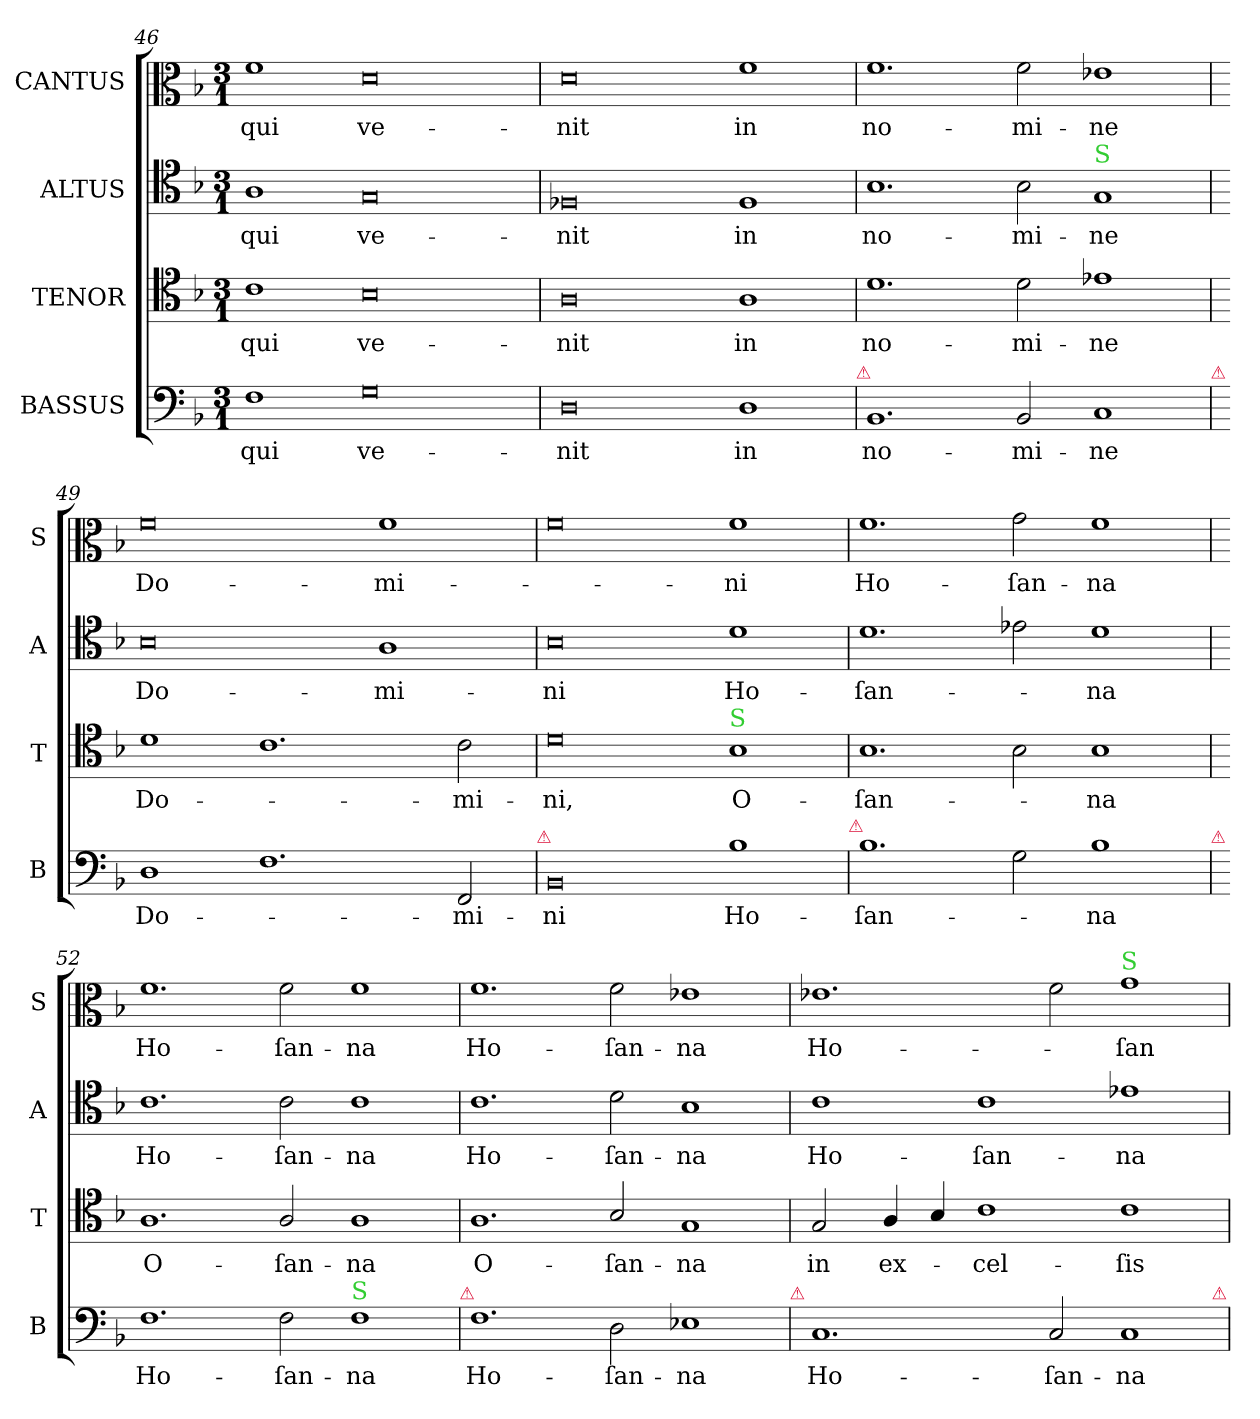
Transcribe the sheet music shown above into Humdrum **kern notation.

**kern	**text	**kern	**text	**kern	**text	**kern	**text
*part4	*part4	*part3	*part3	*part2	*part2	*part1	*part1
*staff4	*staff4	*staff3	*staff3	*staff2	*staff2	*staff1	*staff1
*I"BASSUS	*	*I"TENOR	*	*I"ALTUS	*	*I"CANTUS	*
*I'B	*	*I'T	*	*I'A	*	*I'S	*
*clefF4	*	*clefC4	*	*clefC4	*	*clefC3	*
*k[b-]	*	*k[b-]	*	*k[b-]	*	*k[b-]	*
*M3/1	*	*M3/1	*	*M3/1	*	*M3/1	*
=46	=46	=46	=46	=46	=46	=46	=46
1F	qui	1c	qui	1A	qui	1f	qui
0G	ve-	0B-	ve-	0G	ve-	0d	ve-
=47	=47	=47	=47	=47	=47	=47	=47
0D	-nit	0A	-nit	0F-X	-nit	0d	-nit
1D	in	1A	in	1F-	in	1f	in
!LO:TX:a:color=crimson:t=⚠	!	!	!	!	!	!	!
=48	=48	=48	=48	=48	=48	=48	=48
1.BB-	no-	1.d	no-	1.B-	no-	1.f	no-
2BB-/	-mi-	2d\	-mi-	2B-\	-mi-	2f\	-mi-
!	!	!	!	!LO:TX:a:color=limegreen:t=S	!	!	!
1C	-ne	1e-X	-ne	1G	-ne	1e-X	-ne
!LO:TX:a:color=crimson:t=⚠	!	!	!	!	!	!	!
=49	=49	=49	=49	=49	=49	=49	=49
1D	Do-	1d	Do-	0B-	Do-	0f	Do-
1.F	.	1.c	.	.	.	.	.
.	.	.	.	1A	-mi-	1f	-mi-
2FF/	-mi-	2c\	-mi-	.	.	.	.
!LO:TX:a:color=crimson:t=⚠	!	!	!	!	!	!	!
=50	=50	=50	=50	=50	=50	=50	=50
0BB-	-ni	0d	-ni,	0B-	-ni	0f	.
!	!	!LO:TX:a:color=limegreen:t=S	!	!	!	!	!
1B-	Ho-	1B-	O-	1d	Ho-	1f	-ni
!LO:TX:a:color=crimson:t=⚠	!	!	!	!	!	!	!
=51	=51	=51	=51	=51	=51	=51	=51
1.B-	-ſan-	1.B-	-ſan-	1.d	-ſan-	1.f	Ho-
2G\	.	2B-\	.	2e-X\	.	2g\	-ſan-
1B-	-na	1B-	-na	1d	-na	1f	-na
!LO:TX:a:color=crimson:t=⚠	!	!	!	!	!	!	!
=52	=52	=52	=52	=52	=52	=52	=52
!	!	!	!	!	!LO:LY:i	!	!LO:LY:i
1.F	Ho-	1.A	O-	1.c	Ho-	1.f	Ho-
!	!	!	!	!	!LO:LY:i	!	!LO:LY:i
2F\	-ſan-	2A/	-ſan-	2c\	-ſan-	2f\	-ſan-
!LO:TX:a:color=limegreen:t=S	!	!	!	!	!	!	!
!	!	!	!	!	!LO:LY:i	!	!LO:LY:i
1F	-na	1A	-na	1c	-na	1f	-na
!LO:TX:a:color=crimson:t=⚠	!	!	!	!	!	!	!
=53	=53	=53	=53	=53	=53	=53	=53
!	!LO:LY:i	!	!LO:LY:i	!	!LO:LY:i	!	!LO:LY:i
1.F	Ho-	1.A	O-	1.c	Ho-	1.f	Ho-
!	!LO:LY:i	!	!LO:LY:i	!	!LO:LY:i	!	!LO:LY:i
2D\	-ſan-	2B-/	-ſan-	2d\	-ſan-	2f\	-ſan-
!	!LO:LY:i	!	!LO:LY:i	!	!LO:LY:i	!	!LO:LY:i
1E-X	-na	1G	-na	1B-	-na	1e-X	-na
!LO:TX:a:color=crimson:t=⚠	!	!	!	!	!	!	!
=54	=54	=54	=54	=54	=54	=54	=54
!	!LO:LY:i	!	!LO:LY:i	!	!LO:LY:i	!	!LO:LY:i
1.C	Ho-	2G/	in	1c	Ho-	1.e-X	Ho-
!	!	!	!LO:LY:i	!	!	!	!
.	.	4A/	ex-	.	.	.	.
.	.	4B-/	.	.	.	.	.
!	!	!	!LO:LY:i	!	!LO:LY:i	!	!
.	.	1c	-cel-	1c	-ſan-	.	.
!	!LO:LY:i	!	!	!	!	!	!
2C/	-ſan-	.	.	.	.	2f\	.
!	!	!	!	!	!	!LO:TX:a:color=limegreen:t=S	!
!	!LO:LY:i	!	!LO:LY:i	!	!LO:LY:i	!	!LO:LY:i
1C	-na	1c	-ſis	1e-X	-na	1g	-ſan-
!LO:TX:a:color=crimson:t=⚠	!	!	!	!	!	!	!
=	=	=	=	=	=	=	=
*-	*-	*-	*-	*-	*-	*-	*-
